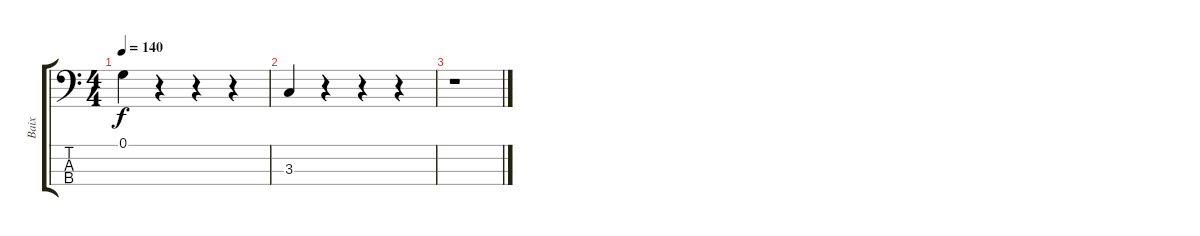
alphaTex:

\track ("Baix" "Baix") {instrument electricbassfinger}
\staff {score tabs}
\tuning (G2 D2 A1 E1) {hide}
\ts (4 4)
\tempo 140
\clef f4
\ks c
0.1.4{dy f} r.4 r.4 r.4 |
3.3.4 r.4 r.4 r.4 |
r.1
